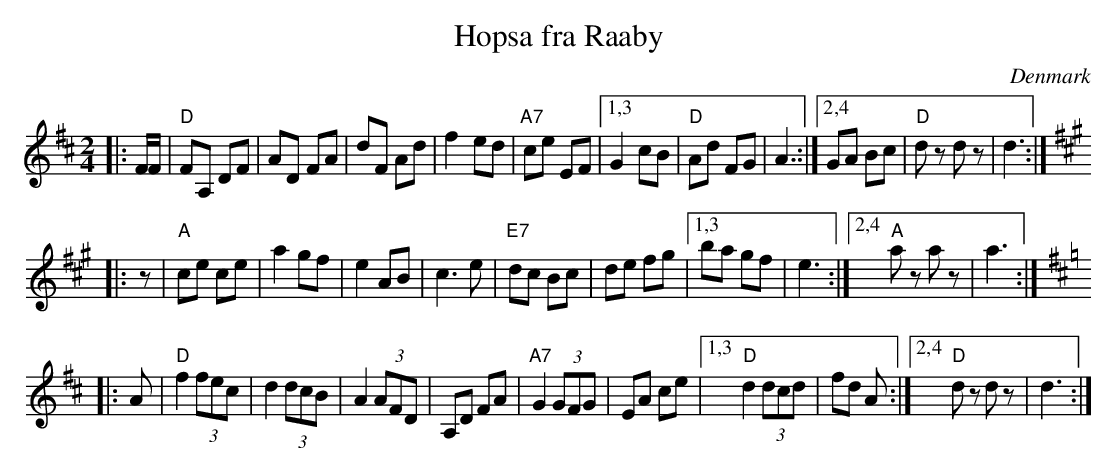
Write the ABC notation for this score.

X:1
T: Hopsa fra Raaby
O: Denmark
M: 2/4
L: 1/8
K: D
|: F/F/ \
| "D"FA, DF | AD FA | dF Ad | f2 ed | "A7"ce EF |1,3 G2 cB | "D"Ad FG | A3 \
                                               :|2,4 GA Bc | "D"dz dz | d3 :|
K: A
|: z \
| "A"ce ce | a2 gf | e2 AB | c3 e | "E7"dc Bc | de fg |1,3 ba gf | e3 \
                                                     :|2,4 "A"az az | a3 :|
K: D
|: A \
| "D"f2 (3fec  | d2 (3dcB | A2 (3AFD | A,D FA | "A7"G2 (3GFG | EA ce |1,3 "D"d2 (3dcd | fd A \
                                                                    :|2,4 "D"dz dz | d3 :|
